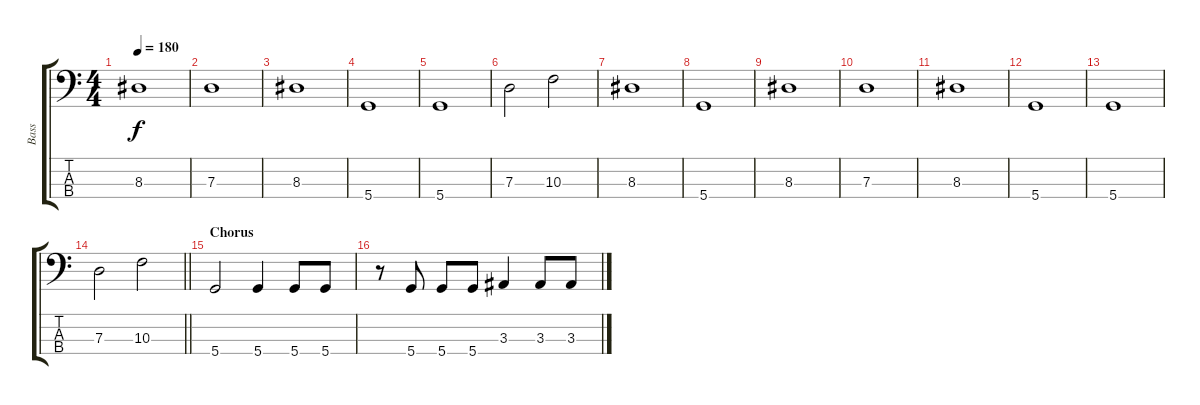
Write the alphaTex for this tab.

\track ("Bass" "Bass") {instrument electricbassfinger}
\staff {score tabs}
\tuning (F2 C2 G1 D1) {hide}
\ts (4 4)
\tempo 180
\clef f4
\ks c
8.3.1{dy f} |
7.3.1 |
8.3.1 |
5.4.1 |
5.4.1 |
7.3.2 10.3.2 |
8.3.1 |
5.4.1 |
8.3.1 |
7.3.1 |
8.3.1 |
5.4.1 |
5.4.1 |
\barLineRight lightlight
7.3.2 10.3.2 |
\section ("" "Chorus")
5.4.2 5.4.4 5.4.8 5.4.8 |
r.8 5.4.8 5.4.8 5.4.8 3.3.4 3.3.8 3.3.8
